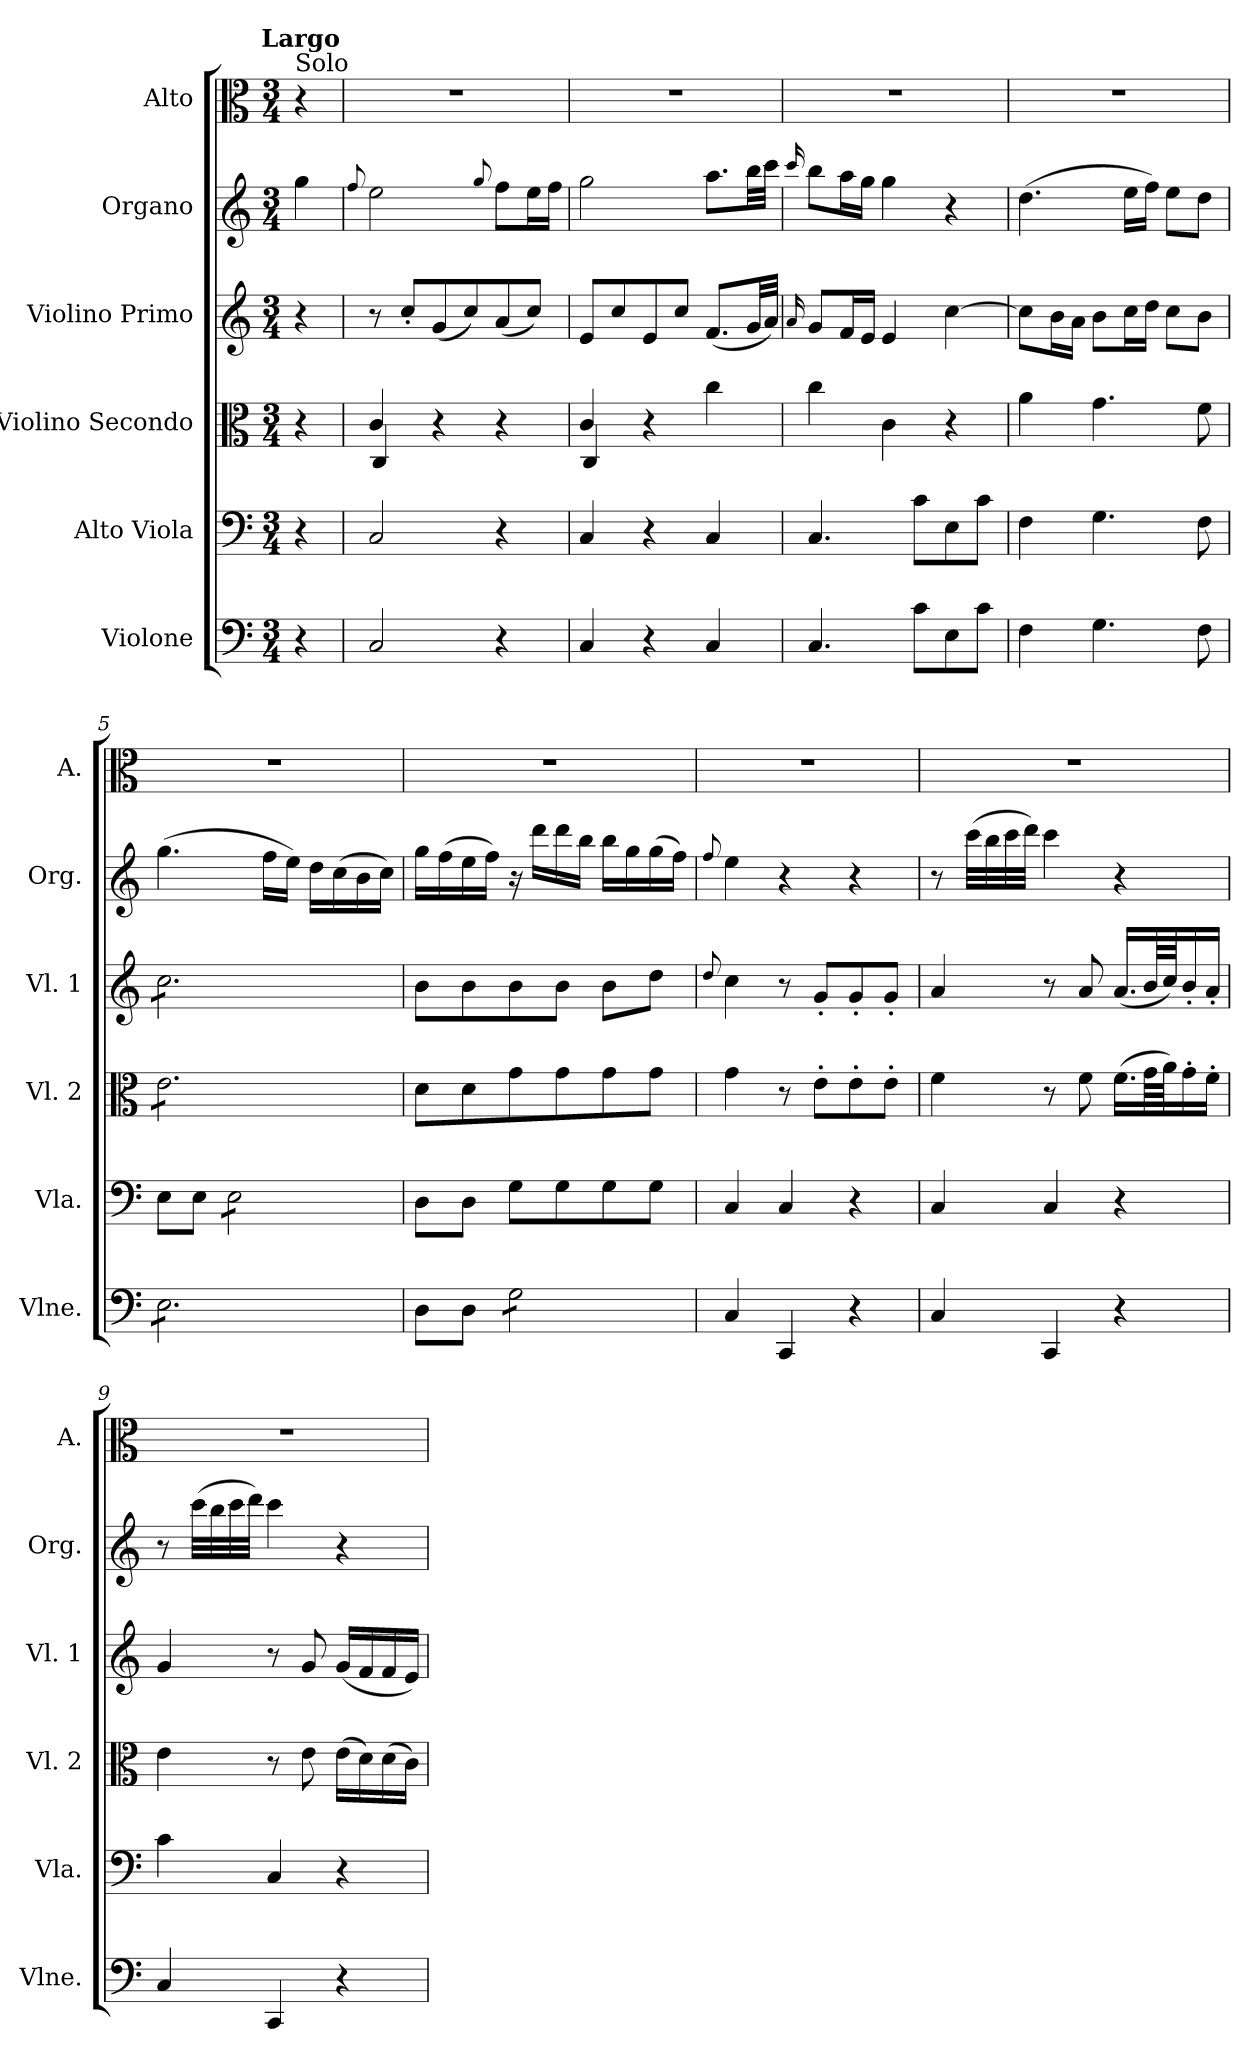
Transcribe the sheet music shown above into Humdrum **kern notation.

**kern	**kern	**kern	**kern	**kern	**kern
*part6	*part5	*part4	*part3	*part2	*part1
*staff6	*staff5	*staff4	*staff3	*staff2	*staff1
*I"Violone	*I"Alto Viola	*I"Violino Secondo	*I"Violino Primo	*I"Organo	*I"Alto
*I'Vlne.	*I'Vla.	*I'Vl. 2	*I'Vl. 1	*I'Org.	*I'A.
*clefF4	*clefF4	*clefC3	*clefG2	*clefG2	*clefC3
*	*ITrd7c12	*	*	*	*
*k[]	*k[]	*k[]	*k[]	*k[]	*k[]
!!LO:TX:omd:t=Largo
*M3/4	*M3/4	*M3/4	*M3/4	*M3/4	*M3/4
*MM50	*MM50	*MM50	*MM50	*MM50	*MM50
=	=	=	=	=	=
!	!	!	!	!	!LO:TX:a:t=Solo
4r	4r	4r	4r	4gg\	4r
=1	=1	=1	=1	=1	=1
.	.	.	.	8qqff/	.
*	*	*^	*	*	*
2C/	2CC/	4c/	4C/	8r	2ee\	2.r
.	.	.	.	8cc'/L	.	.
.	.	4r	2ryy	(<8g/	.	.
.	.	.	.	8cc/)	.	.
.	.	.	.	.	8qqgg/	.
4r	4r	4r	.	(<8a/	8ff\L	.
.	.	.	.	8cc/J)	16ee\L	.
.	.	.	.	.	16ff\JJ	.
=2	=2	=2	=2	=2	=2	=2
4C/	4CC/	4c/	4C/	8e/L	2gg\	2.r
.	.	.	.	8cc/	.	.
4r	4r	4r	2ryy	8e/	.	.
.	.	.	.	8cc/J	.	.
4C/	4CC/	4cc\	.	(<8.f/L	8.aa\L	.
.	.	.	.	32g/LL	32bb\LL	.
.	.	.	.	32a/JJJ)	32ccc\JJJ	.
*	*	*v	*v	*	*	*
=3	=3	=3	=3	=3	=3
.	.	.	16qqa/	16qqccc/	.
4.C/	4.CC/	4cc\	8g/L	8bb\L	2.r
.	.	.	16f/L	16aa\L	.
.	.	.	16e/JJ	16gg\JJ	.
.	.	4c\	4e/	4gg\	.
8c\L	8C\L	.	.	.	.
8E\	8EE\	4r	[4cc\	4r	.
8c\J	8C\J	.	.	.	.
=4	=4	=4	=4	=4	=4
4F\	4FF\	4a\	8cc\L]	(>4.dd\	2.r
.	.	.	16b\L	.	.
.	.	.	16a\JJ	.	.
4.G\	4.GG\	4.g\	8b\L	.	.
.	.	.	16cc\L	16ee\LL	.
.	.	.	16dd\JJ	16ff\JJ)	.
.	.	.	8cc\L	8ee\L	.
8F\	8FF\	8f\	8b\J	8dd\J	.
!!LO:LB:g=z
=5	=5	=5	=5	=5	=5
*tremolo	*	*	*	*	*
*	*	*tremolo	*	*	*
*	*	*	*tremolo	*	*
8E\L	8EE\L	8e\L	8cc\L	(>4.gg\	2.r
8E\	8EE\J	8e\	8cc\	.	.
*	*tremolo	*	*	*	*
8E\	8EE\L	8e\	8cc\	.	.
8E\	8EE\	8e\	8cc\	16ff\LL	.
.	.	.	.	16ee\JJ)	.
8E\	8EE\	8e\	8cc\	16dd\LL	.
.	.	.	.	(>16cc\	.
8E\J	8EE\J	8e\J	8cc\J	16b\	.
*	*	*	*Xtremolo	*	*
*	*	*Xtremolo	*	*	*
*	*Xtremolo	*	*	*	*
*Xtremolo	*	*	*	*	*
.	.	.	.	16cc\JJ)	.
=6	=6	=6	=6	=6	=6
8D\L	8DD\L	8d\L	8b\L	16gg\LL	2.r
.	.	.	.	(>16ff\	.
8D\J	8DD\J	8d\	8b\	16ee\	.
.	.	.	.	16ff\JJ)	.
*tremolo	*	*	*	*	*
8G\L	8GG\L	8g\	8b\	16r	.
.	.	.	.	16ddd\LL	.
8G\	8GG\	8g\	8b\J	16ddd\	.
.	.	.	.	16bb\JJ	.
8G\	8GG\	8g\	8b\L	16bb\LL	.
.	.	.	.	16gg\	.
8G\J	8GG\J	8g\J	8dd\J	(>16gg\	.
*Xtremolo	*	*	*	*	*
.	.	.	.	16ff\JJ)	.
=7	=7	=7	=7	=7	=7
.	.	.	8qqdd/	8qqff/	.
4C/	4CC/	4g\	4cc\	4ee\	2.r
4CC/	4CC/	8r	8r	4r	.
.	.	8e'\L	8g'/L	.	.
4r	4r	8e'\	8g'/	4r	.
.	.	8e'\J	8g'/J	.	.
=8	=8	=8	=8	=8	=8
4C/	4CC/	4f\	4a/	8r	2.r
.	.	.	.	(>32ccc\LLL	.
.	.	.	.	32bb\	.
.	.	.	.	32ccc\	.
.	.	.	.	32ddd\JJJ)	.
4CC/	4CC/	8r	8r	4ccc\	.
.	.	8f\	8a/	.	.
4r	4r	(>16.f\LL	(<16.a/LL	4r	.
.	.	64g\LL	64b/LL	.	.
.	.	64a\JJ)	64cc/JJ)	.	.
.	.	16g'\	16b'/	.	.
.	.	16f'\JJ	16a'/JJ	.	.
!!LO:PB:g=z
=9	=9	=9	=9	=9	=9
4C/	4C\	4e\	4g/	8r	2.r
.	.	.	.	(>32ccc\LLL	.
.	.	.	.	32bb\	.
.	.	.	.	32ccc\	.
.	.	.	.	32ddd\JJJ)	.
4CC/	4CC/	8r	8r	4ccc\	.
.	.	8e\	8g/	.	.
4r	4r	(>16e\LL	(<16g/LL	4r	.
.	.	16d\)	16f/	.	.
.	.	(>16d\	16f/	.	.
.	.	16c\JJ)	16e/JJ)	.	.
=	=	=	=	=	=
*-	*-	*-	*-	*-	*-
